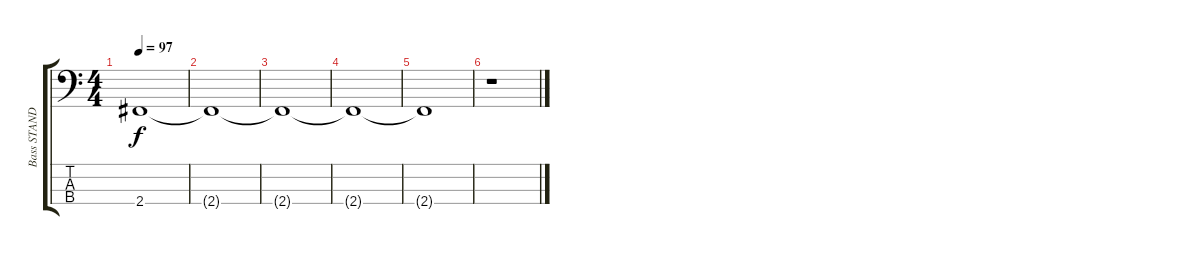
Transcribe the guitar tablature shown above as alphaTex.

\track ("Bass STANDARD" "Bass STAND") {instrument electricbasspick}
\staff {score tabs}
\tuning (G2 D2 A1 E1) {hide}
\ts (4 4)
\tempo 97
\clef f4
\ks c
2.4{t}.1{dy f} |
2.4{t}.1{volume 0} |
2.4{t}.1 |
2.4{t}.1 |
2.4{t}.1 |
r.1
